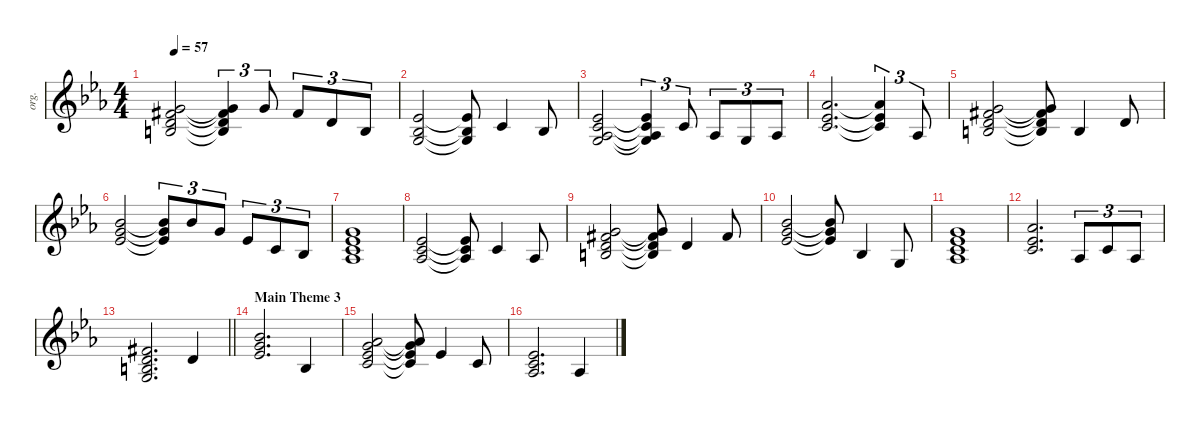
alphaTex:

\defaultSystemsLayout 4
\hideDynamics
\bracketExtendMode groupsimilarinstruments
\otherSystemsTrackNameOrientation horizontal
\track ("Keyboard 2-hid" "org.") {instrument synthstrings1}
\staff {score}
\tuning (E4 B3 G3 D3 A2 E2)
\ts (4 4)
\tempo 57
\clef g2
\ks cminor
(0.2{acc forcenatural} 12.3{acc forcenatural} 16.4{acc #} 17.5{acc forcenatural}).2{dy f} (0.2{t acc forcenatural} 12.3{t acc forcenatural} 16.4{t acc #} 17.5{t acc forcenatural}).4{tu (3 2)} 3.1{acc forcenatural}.8{tu (3 2)} 2.1{acc #}.8{tu (3 2)} 3.2{acc forcenatural}.8{tu (3 2)} 0.2{acc forcenatural}.8{tu (3 2)} |
(4.2{acc b} 3.3{acc b} 5.4{acc forcenatural}).2 (4.2{t acc b} 3.3{t acc b} 5.4{t acc forcenatural}).8 1.2{acc forcenatural}.4 3.3{acc b}.8 |
(0.3{acc forcenatural} 13.4{acc b} 15.5{acc forcenatural} 16.6{acc b}).2 (0.3{t acc forcenatural} 13.4{t acc b} 15.5{t acc forcenatural} 16.6{t acc b}).4{tu (3 2)} 1.2{acc forcenatural}.8{tu (3 2)} 1.3{acc b}.8{tu (3 2)} 0.3{acc forcenatural}.8{tu (3 2)} 1.3{acc b}.8{tu (3 2)} |
(4.1{acc b} 4.2{acc b} 5.3{acc forcenatural}).2{d} (4.1{t acc b} 4.2{t acc b} 5.3{t acc forcenatural}).4{tu (3 2)} 6.4{acc b}.8{tu (3 2)} |
(0.2{acc forcenatural} 12.3{acc forcenatural} 16.4{acc #} 17.5{acc forcenatural}).2 (0.2{t acc forcenatural} 12.3{t acc forcenatural} 16.4{t acc #} 17.5{t acc forcenatural}).8 4.3{acc forcenatural}.4 3.2{acc forcenatural}.8 |
(6.1{acc b} 8.2{acc forcenatural} 8.3{acc b}).2 (6.1{t acc b} 8.2{t acc forcenatural} 8.3{t acc b}).8{tu (3 2)} 6.1{acc b}.8{tu (3 2)} 8.2{acc forcenatural}.8{tu (3 2)} 8.3{acc b}.8{tu (3 2)} 5.3{acc forcenatural}.8{tu (3 2)} 8.4{acc b}.8{tu (3 2)} |
(3.1{acc forcenatural} 4.2{acc b} 5.3{acc forcenatural} 6.4{acc b}).1 |
(4.2{acc b} 5.3{acc forcenatural} 6.4{acc b}).2 (4.2{t acc b} 5.3{t acc forcenatural} 6.4{t acc b}).8 1.2{acc forcenatural}.4 1.3{acc b}.8 |
(0.2{acc forcenatural} 12.3{acc forcenatural} 16.4{acc #} 17.5{acc forcenatural}).2 (0.2{t acc forcenatural} 12.3{t acc forcenatural} 16.4{t acc #} 17.5{t acc forcenatural}).8 3.2{acc forcenatural}.4 2.1{acc #}.8 |
(6.1{acc b} 8.2{acc forcenatural} 8.3{acc b}).2 (6.1{t acc b} 8.2{t acc forcenatural} 8.3{t acc b}).8 3.3{acc b}.4 0.3{acc forcenatural}.8 |
(3.1{acc forcenatural} 4.2{acc b} 5.3{acc forcenatural} 6.4{acc b}).1 |
(4.1{acc b} 4.2{acc b} 5.3{acc forcenatural}).2{d} 6.4{acc b}.8{tu (3 2)} 5.3{acc forcenatural}.8{tu (3 2)} 6.4{acc b}.8{tu (3 2)} |
\barLineRight lightlight
(2.1{acc #} 3.2{acc forcenatural} 4.3{acc forcenatural} 5.4{acc forcenatural}).2{d} 3.2{acc forcenatural}.4 |
\section ("" "Main Theme 3")
(6.1{acc b} 8.2{acc forcenatural} 8.3{acc b}).2{d} 8.4{acc b}.4 |
(4.1{acc b} 8.2{acc forcenatural} 8.3{acc b} 10.4{acc forcenatural}).2 (4.1{t acc b} 8.2{t acc forcenatural} 8.3{t acc b} 10.4{t acc forcenatural}).8 4.2{acc b}.4 5.3{acc forcenatural}.8 |
(4.2{acc b} 5.3{acc forcenatural} 6.4{acc b}).2{d} 6.4{acc b}.4
